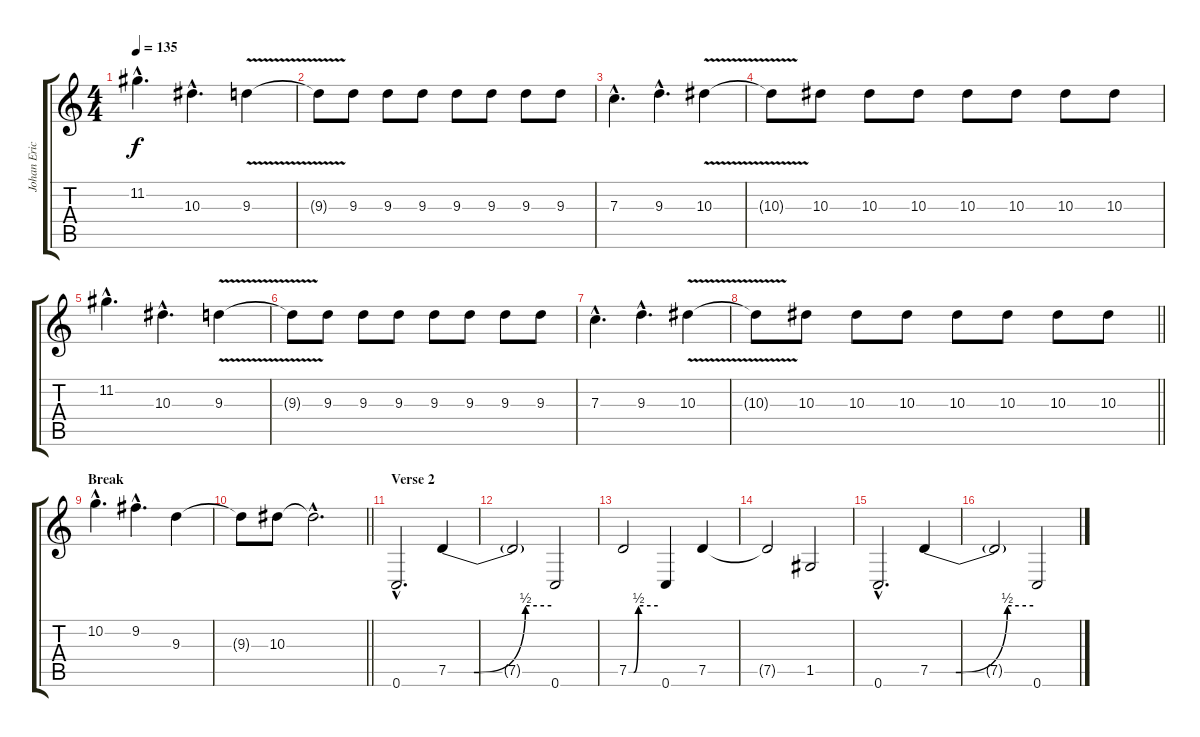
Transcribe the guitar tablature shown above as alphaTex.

\track ("Johan Ericson " "Johan Eric") {instrument distortionguitar}
\staff {score tabs}
\tuning (D4 A3 F3 C3 G2 C2) {hide}
\ts (4 4)
\tempo 135
\clef g2
\ks c
11.2{hac}.4{d dy f} 10.3{hac}.4{d} 9.3{v}.4 |
9.3{t}.8 9.3.8 9.3.8 9.3.8 9.3.8 9.3.8 9.3.8 9.3.8 |
7.3{hac}.4{d} 9.3{hac}.4{d} 10.3{v}.4 |
10.3{t}.8 10.3.8 10.3.8 10.3.8 10.3.8 10.3.8 10.3.8 10.3.8 |
11.2{hac}.4{d} 10.3{hac}.4{d} 9.3{v}.4 |
9.3{t}.8 9.3.8 9.3.8 9.3.8 9.3.8 9.3.8 9.3.8 9.3.8 |
7.3{hac}.4{d} 9.3{hac}.4{d} 10.3{v}.4 |
\barLineRight lightlight
10.3{t}.8 10.3.8 10.3.8 10.3.8 10.3.8 10.3.8 10.3.8 10.3.8 |
\section ("" "Break")
10.2{hac}.4{d} 9.2{hac}.4{d} 9.3.4 |
\barLineRight lightlight
9.3{t}.8 10.3.8 10.3{hac t}.2{d} |
\section ("" "Verse 2")
0.6{hac}.2{d} 7.5{be (custom 0 0 15 0 45 2 60 2)}.4 |
7.5{t}.2 0.6.2 |
7.5{be (custom 0 0 10 0 20 2 60 2)}.2 0.6.4 7.5.4 |
7.5{t}.2 1.5.2 |
0.6{hac}.2{d} 7.5{be (custom 0 0 15 0 45 2 60 2)}.4 |
7.5{t}.2 0.6.2
